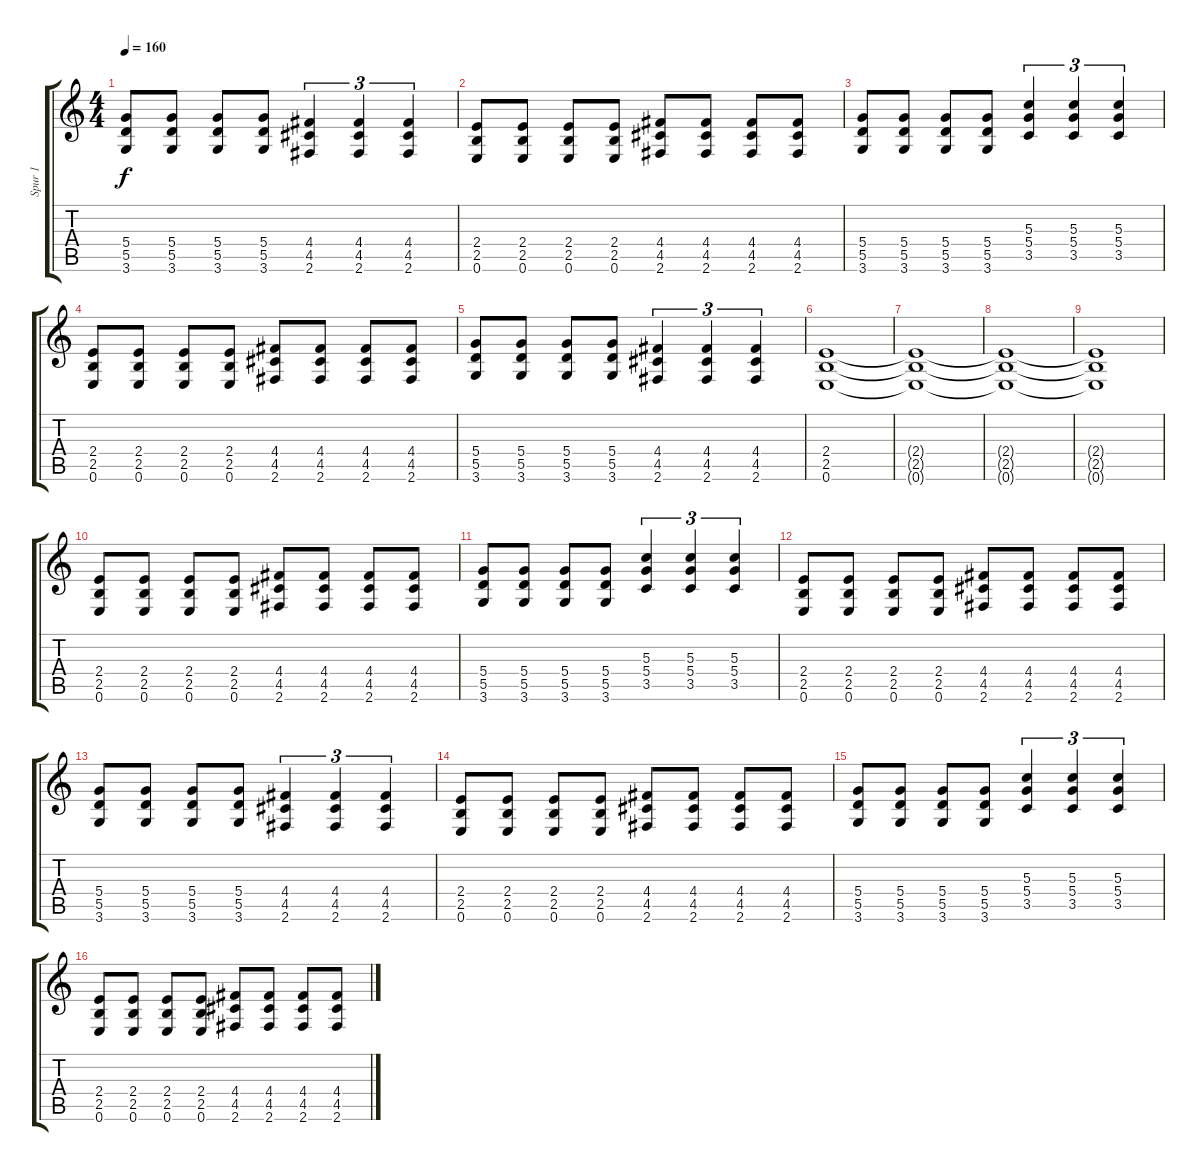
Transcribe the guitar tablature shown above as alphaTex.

\track ("Spur 1" "Spur 1") {instrument distortionguitar}
\staff {score tabs}
\tuning (E4 B3 G3 D3 A2 E2) {hide}
\ts (4 4)
\tempo 160
\clef g2
\ks c
(5.4 5.5 3.6).8{dy f} (5.4 5.5 3.6).8 (5.4 5.5 3.6).8 (5.4 5.5 3.6).8 (4.4 4.5 2.6).4{tu (3 2)} (4.4 4.5 2.6).4{tu (3 2)} (4.4 4.5 2.6).4{tu (3 2)} |
(2.4 2.5 0.6).8 (2.4 2.5 0.6).8 (2.4 2.5 0.6).8 (2.4 2.5 0.6).8 (4.4 4.5 2.6).8 (4.4 4.5 2.6).8 (4.4 4.5 2.6).8 (4.4 4.5 2.6).8 |
(5.4 5.5 3.6).8 (5.4 5.5 3.6).8 (5.4 5.5 3.6).8 (5.4 5.5 3.6).8 (5.3 5.4 3.5).4{tu (3 2)} (5.3 5.4 3.5).4{tu (3 2)} (5.3 5.4 3.5).4{tu (3 2)} |
(2.4 2.5 0.6).8 (2.4 2.5 0.6).8 (2.4 2.5 0.6).8 (2.4 2.5 0.6).8 (4.4 4.5 2.6).8 (4.4 4.5 2.6).8 (4.4 4.5 2.6).8 (4.4 4.5 2.6).8 |
(5.4 5.5 3.6).8 (5.4 5.5 3.6).8 (5.4 5.5 3.6).8 (5.4 5.5 3.6).8 (4.4 4.5 2.6).4{tu (3 2)} (4.4 4.5 2.6).4{tu (3 2)} (4.4 4.5 2.6).4{tu (3 2)} |
(2.4 2.5 0.6).1 |
(2.4{t} 2.5{t} 0.6{t}).1 |
(2.4{t} 2.5{t} 0.6{t}).1 |
(2.4{t} 2.5{t} 0.6{t}).1 |
(2.4 2.5 0.6).8 (2.4 2.5 0.6).8 (2.4 2.5 0.6).8 (2.4 2.5 0.6).8 (4.4 4.5 2.6).8 (4.4 4.5 2.6).8 (4.4 4.5 2.6).8 (4.4 4.5 2.6).8 |
(5.4 5.5 3.6).8 (5.4 5.5 3.6).8 (5.4 5.5 3.6).8 (5.4 5.5 3.6).8 (5.3 5.4 3.5).4{tu (3 2)} (5.3 5.4 3.5).4{tu (3 2)} (5.3 5.4 3.5).4{tu (3 2)} |
(2.4 2.5 0.6).8 (2.4 2.5 0.6).8 (2.4 2.5 0.6).8 (2.4 2.5 0.6).8 (4.4 4.5 2.6).8 (4.4 4.5 2.6).8 (4.4 4.5 2.6).8 (4.4 4.5 2.6).8 |
(5.4 5.5 3.6).8 (5.4 5.5 3.6).8 (5.4 5.5 3.6).8 (5.4 5.5 3.6).8 (4.4 4.5 2.6).4{tu (3 2)} (4.4 4.5 2.6).4{tu (3 2)} (4.4 4.5 2.6).4{tu (3 2)} |
(2.4 2.5 0.6).8 (2.4 2.5 0.6).8 (2.4 2.5 0.6).8 (2.4 2.5 0.6).8 (4.4 4.5 2.6).8 (4.4 4.5 2.6).8 (4.4 4.5 2.6).8 (4.4 4.5 2.6).8 |
(5.4 5.5 3.6).8 (5.4 5.5 3.6).8 (5.4 5.5 3.6).8 (5.4 5.5 3.6).8 (5.3 5.4 3.5).4{tu (3 2)} (5.3 5.4 3.5).4{tu (3 2)} (5.3 5.4 3.5).4{tu (3 2)} |
(2.4 2.5 0.6).8 (2.4 2.5 0.6).8 (2.4 2.5 0.6).8 (2.4 2.5 0.6).8 (4.4 4.5 2.6).8 (4.4 4.5 2.6).8 (4.4 4.5 2.6).8 (4.4 4.5 2.6).8
